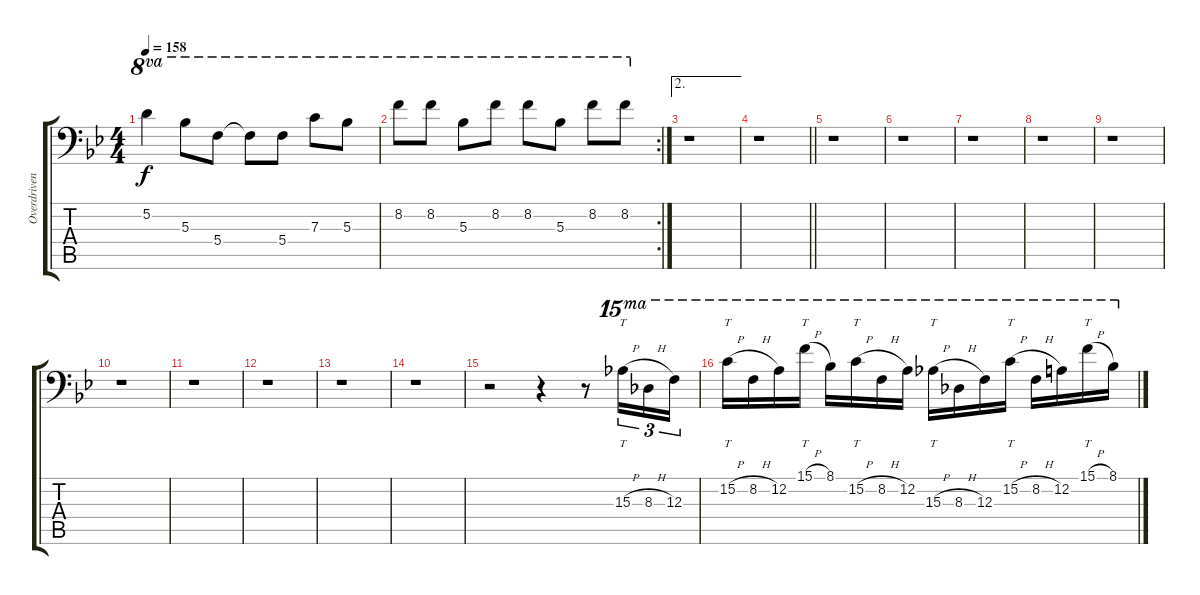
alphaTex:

\track ("Overdriven" "Overdriven") {instrument overdrivenguitar}
\staff {score tabs}
\tuning (D4 A3 F3 C3 F2 Bb1) {hide}
\ts (4 4)
\tempo 158
\clef f4
\ks bb
5.2.4{ot 8va dy f} 5.3.8{ot 8va} 5.4.8{ot 8va} 5.4{t}.8{ot 8va} 5.4.8{ot 8va} 7.3.8{ot 8va} 5.3.8{ot 8va} |
\rc 2
8.2.8{ot 8va} 8.2.8{ot 8va} 5.3.8{ot 8va} 8.2.8{ot 8va} 8.2.8{ot 8va} 5.3.8{ot 8va} 8.2.8{ot 8va} 8.2.8{ot 8va} |
\ae 2
r.1 |
\barLineRight lightlight
r.1 |
\section ("" " ")
r.1 |
r.1 |
r.1 |
r.1 |
r.1 |
r.1 |
r.1 |
r.1 |
r.1 |
r.1 |
r.2 r.4 r.8 15.3{h}.16{tt tu (3 2) ot 15ma} 8.3{h}.16{tu (3 2) ot 15ma} 12.3.16{tu (3 2) ot 15ma} |
15.2{h}.16{tt ot 15ma} 8.2{h}.16{ot 15ma} 12.2.16{ot 15ma} 15.1{h}.16{tt ot 15ma} 8.1.16{ot 15ma} 15.2{h}.16{tt ot 15ma} 8.2{h}.16{ot 15ma} 12.2.16{ot 15ma} 15.3{h}.16{tt ot 15ma} 8.3{h}.16{ot 15ma} 12.3.16{ot 15ma} 15.2{h}.16{tt ot 15ma} 8.2{h}.16{ot 15ma} 12.2.16{ot 15ma} 15.1{h}.16{tt ot 15ma} 8.1.16{ot 15ma}
